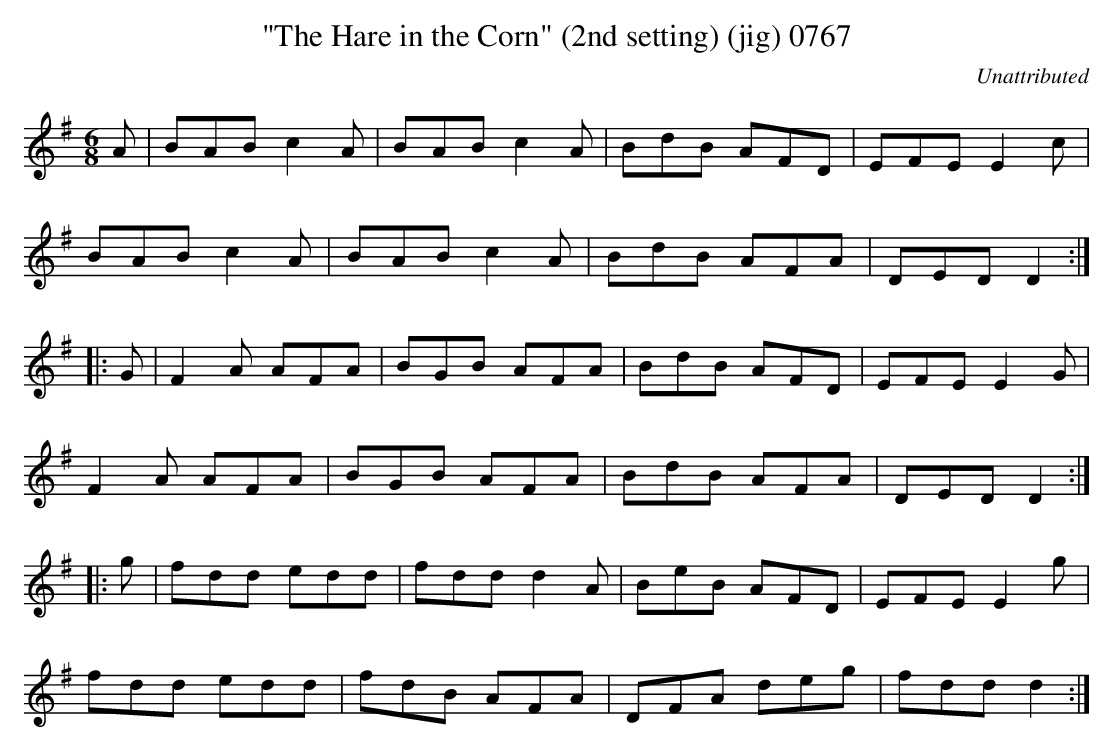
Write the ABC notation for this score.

X:1
T:"The Hare in the Corn" (2nd setting) (jig) 0767
C:Unattributed
BRENNAN June 2003 (HTTP://WWW.SOSYOURMOM.COM)
M:6/8
L:1/8
K:G
A|BAB c2A|BAB c2A|BdB AFD|EFE E2c|
BAB c2A|BAB c2A|BdB AFA|DED D2:|
|:G|F2A AFA|BGB AFA|BdB AFD|EFE E2G|
F2A AFA|BGB AFA|BdB AFA|DED D2:|
|:g|fdd edd|fdd d2A|BeB AFD|EFE E2g|
fdd edd|fdB AFA|DFA deg|fdd d2:|
